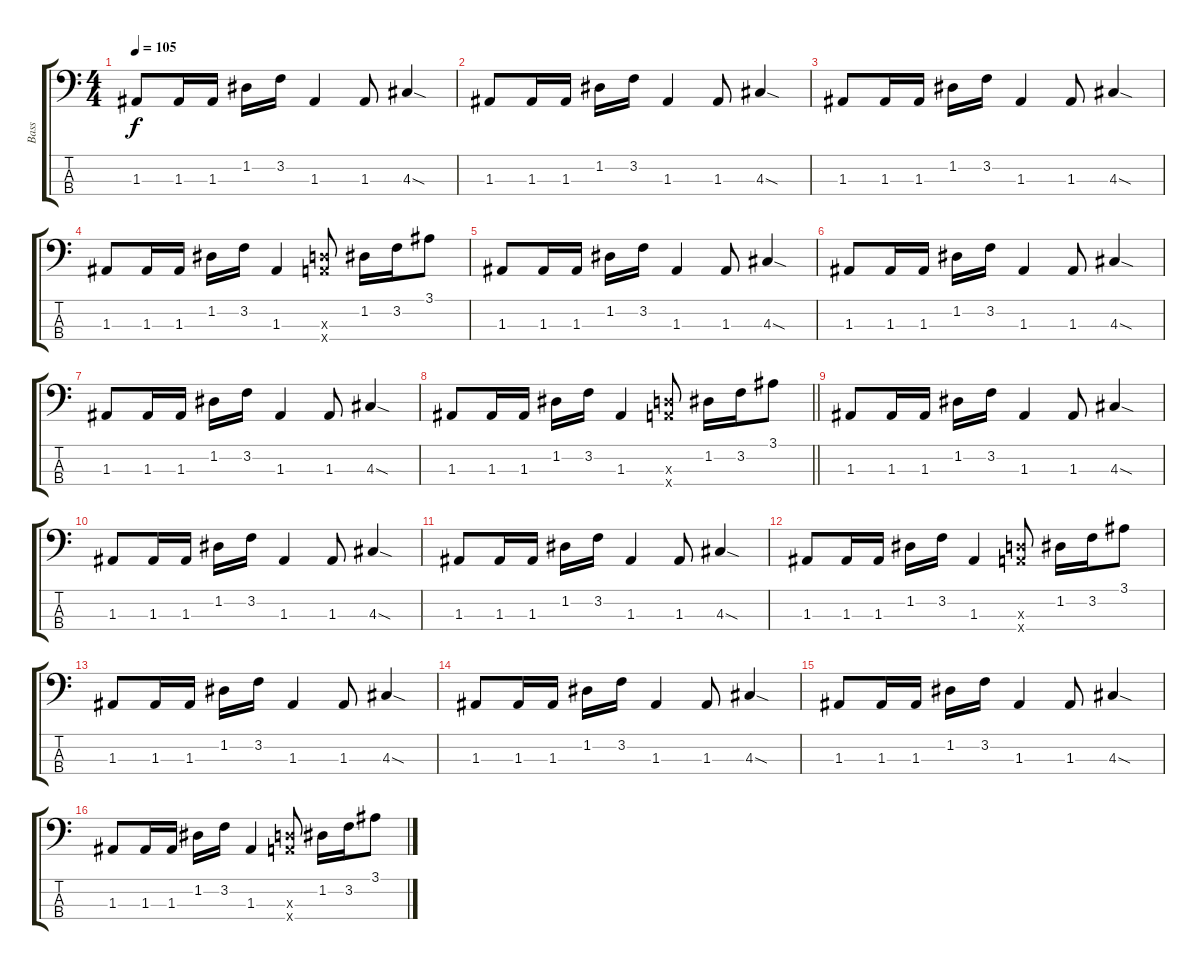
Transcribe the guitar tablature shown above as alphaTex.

\track ("Bass" "Bass") {instrument electricbasspick}
\staff {score tabs}
\tuning (G2 D2 A1 E1) {hide}
\ts (4 4)
\tempo 105
\clef f4
\ks c
1.3.8{dy f} 1.3.16 1.3.16 1.2.16 3.2.16 1.3.4 1.3.8 4.3{sod}.4 |
1.3.8 1.3.16 1.3.16 1.2.16 3.2.16 1.3.4 1.3.8 4.3{sod}.4 |
1.3.8 1.3.16 1.3.16 1.2.16 3.2.16 1.3.4 1.3.8 4.3{sod}.4 |
1.3.8 1.3.16 1.3.16 1.2.16 3.2.16 1.3.4 (0.3{x} 10.4{x}).8 1.2.16 3.2.16 3.1.8 |
1.3.8 1.3.16 1.3.16 1.2.16 3.2.16 1.3.4 1.3.8 4.3{sod}.4 |
1.3.8 1.3.16 1.3.16 1.2.16 3.2.16 1.3.4 1.3.8 4.3{sod}.4 |
1.3.8 1.3.16 1.3.16 1.2.16 3.2.16 1.3.4 1.3.8 4.3{sod}.4 |
\barLineRight lightlight
1.3.8 1.3.16 1.3.16 1.2.16 3.2.16 1.3.4 (0.3{x} 10.4{x}).8 1.2.16 3.2.16 3.1.8 |
1.3.8 1.3.16 1.3.16 1.2.16 3.2.16 1.3.4 1.3.8 4.3{sod}.4 |
1.3.8 1.3.16 1.3.16 1.2.16 3.2.16 1.3.4 1.3.8 4.3{sod}.4 |
1.3.8 1.3.16 1.3.16 1.2.16 3.2.16 1.3.4 1.3.8 4.3{sod}.4 |
1.3.8 1.3.16 1.3.16 1.2.16 3.2.16 1.3.4 (0.3{x} 10.4{x}).8 1.2.16 3.2.16 3.1.8 |
1.3.8 1.3.16 1.3.16 1.2.16 3.2.16 1.3.4 1.3.8 4.3{sod}.4 |
1.3.8 1.3.16 1.3.16 1.2.16 3.2.16 1.3.4 1.3.8 4.3{sod}.4 |
1.3.8 1.3.16 1.3.16 1.2.16 3.2.16 1.3.4 1.3.8 4.3{sod}.4 |
1.3.8 1.3.16 1.3.16 1.2.16 3.2.16 1.3.4 (0.3{x} 10.4{x}).8 1.2.16 3.2.16 3.1.8
